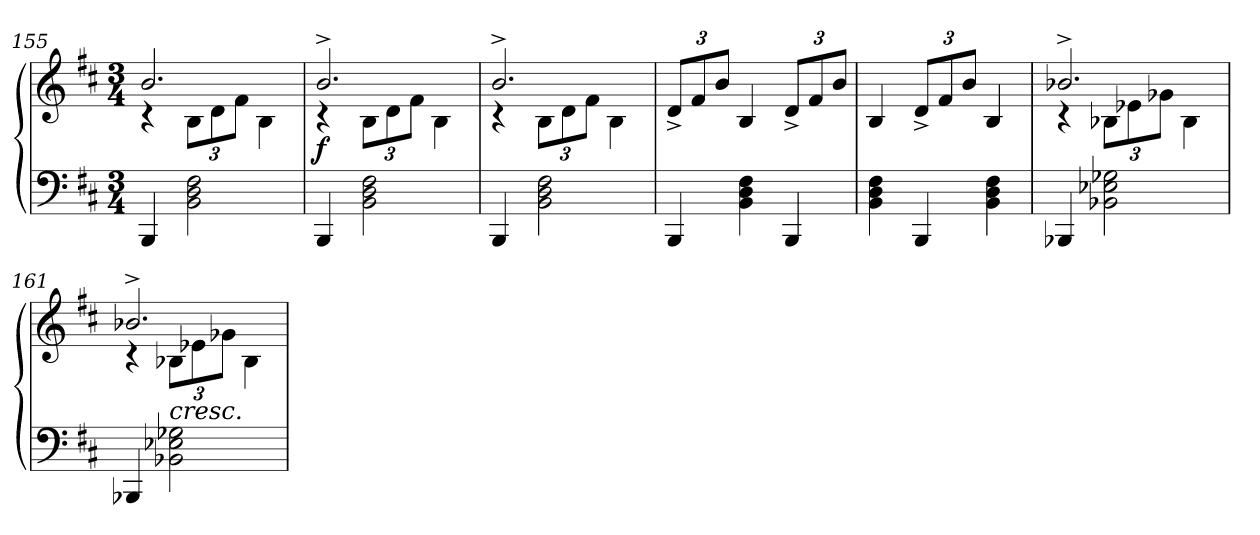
**kern	**kern	**dynam
*part1	*part1	*part1
*staff2	*staff1	*staff1/2
*clefF4	*clefG2	*
*k[f#c#]	*k[f#c#]	*
*D:	*D:	*
*M3/4	*M3/4	*
=155	=155	=155
*	*^	*
4BBB/	2.b/	4rc	.
*	*	*Xbrackettup	*
2BB\ 2D\ 2F#\	.	12B\L	.
.	.	12d\	.
.	.	12f#\J	.
.	.	4B\	.
=156	=156	=156	=156
!	!	!	!LO:DY:b
4BBB/	2.b^>/	4rc	f
2BB\ 2D\ 2F#\	.	12B\L	.
.	.	12d\	.
.	.	12f#\J	.
.	.	4B\	.
!!LO:PB:g=z	!!
=157	=157	=157	=157
4BBB/	2.b^>/	4rc	.
2BB\ 2D\ 2F#\	.	12B\L	.
.	.	12d\	.
.	.	12f#\J	.
.	.	4B\	.
*	*v	*v	*
=158	=158	=158
4BBB/	12d^</L	.
.	12f#/	.
.	12b/J	.
4BB\ 4D\ 4F#\	4B/	.
4BBB/	12d^</L	.
.	12f#/	.
.	12b/J	.
=159	=159	=159
4BB\ 4D\ 4F#\	4B/	.
4BBB/	12d^</L	.
.	12f#/	.
.	12b/J	.
4BB\ 4D\ 4F#\	4B/	.
=160	=160	=160
*	*^	*
4BBB-X/	2.b-X^>/	4rc	.
2BB-X\ 2E-X\ 2G-X\	.	12B-X\L	.
.	.	12e-X\	.
.	.	12g-X\J	.
.	.	4B-\	.
=161	=161	=161	=161
4BBB-X/	2.b-X^>/	4rc	.
!LO:TX:a:i:t=cresc.	!	!	!
2BB-X\ 2E-X\ 2G-X\	.	12B-X\L	.
.	.	12e-X\	.
.	.	12g-X\J	.
.	.	4B-\	.
*	*v	*v	*
=	=	=
*-	*-	*-
